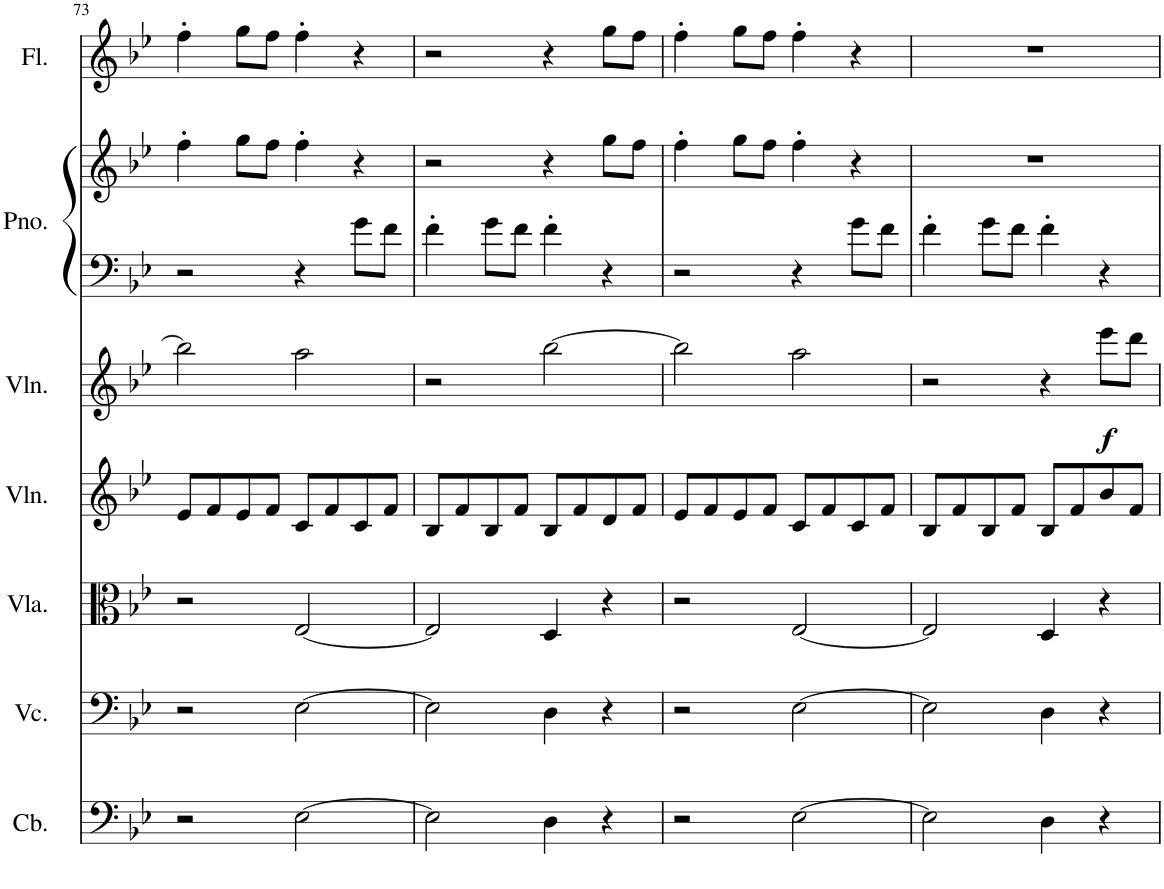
**kern	**kern	**kern	**kern	**kern	**dynam	**kern	**kern	**kern
*part7	*part6	*part5	*part4	*part3	*part3	*part2	*part2	*part1
*staff8	*staff7	*staff6	*staff5	*staff4	*staff4	*staff3	*staff2	*staff1
*I"Contrabass	*I"Violoncello	*I"Viola	*I"Violin	*I"Violin	*	*I"Piano	*	*I"Flute
*I'Cb.	*I'Vc.	*I'Vla.	*I'Vln.	*I'Vln.	*	*I'Pno.	*	*I'Fl.
!!LO:PB:g=z
*clefF4	*clefF4	*clefC3	*clefG2	*clefG2	*	*clefF4	*clefG2	*clefG2
*Trd7c12	*	*	*	*	*	*	*	*
*k[b-e-]	*k[b-e-]	*k[b-e-]	*k[b-e-]	*k[b-e-]	*	*k[b-e-]	*k[b-e-]	*k[b-e-]
*M2/2	*M2/2	*M2/2	*M2/2	*M2/2	*	*M2/2	*M2/2	*M2/2
*met(c|)	*met(c|)	*met(c|)	*met(c|)	*met(c|)	*	*met(c|)	*met(c|)	*met(c|)
=73	=73	=73	=73	=73	=73	=73	=73	=73
2r	2r	2r	8e-/L	2bb-\]	.	2r	4ff'\	4ff'\
.	.	.	8f/	.	.	.	.	.
.	.	.	8e-/	.	.	.	8gg\L	8gg\L
.	.	.	8f/J	.	.	.	8ff\J	8ff\J
[2E-\	[2E-\	[2E-/	8c/L	2aa\	.	4r	4ff'\	4ff'\
.	.	.	8f/	.	.	.	.	.
.	.	.	8c/	.	.	8g\L	4r	4r
.	.	.	8f/J	.	.	8f\J	.	.
=74	=74	=74	=74	=74	=74	=74	=74	=74
2E-\]	2E-\]	2E-/]	8B-/L	2r	.	4f'\	2r	2r
.	.	.	8f/	.	.	.	.	.
.	.	.	8B-/	.	.	8g\L	.	.
.	.	.	8f/J	.	.	8f\J	.	.
4D\	4D\	4D/	8B-/L	[2bb-\	.	4f'\	4r	4r
.	.	.	8f/	.	.	.	.	.
4r	4r	4r	8d/	.	.	4r	8gg\L	8gg\L
.	.	.	8f/J	.	.	.	8ff\J	8ff\J
=75	=75	=75	=75	=75	=75	=75	=75	=75
2r	2r	2r	8e-/L	2bb-\]	.	2r	4ff'\	4ff'\
.	.	.	8f/	.	.	.	.	.
.	.	.	8e-/	.	.	.	8gg\L	8gg\L
.	.	.	8f/J	.	.	.	8ff\J	8ff\J
[2E-\	[2E-\	[2E-/	8c/L	2aa\	.	4r	4ff'\	4ff'\
.	.	.	8f/	.	.	.	.	.
.	.	.	8c/	.	.	8g\L	4r	4r
.	.	.	8f/J	.	.	8f\J	.	.
=76	=76	=76	=76	=76	=76	=76	=76	=76
2E-\]	2E-\]	2E-/]	8B-/L	2r	.	4f'\	1r	1r
.	.	.	8f/	.	.	.	.	.
.	.	.	8B-/	.	.	8g\L	.	.
.	.	.	8f/J	.	.	8f\J	.	.
4D\	4D\	4D/	8B-/L	4r	.	4f'\	.	.
.	.	.	8f/	.	.	.	.	.
!	!	!	!	!	!LO:DY:b	!	!	!
4r	4r	4r	8b-/	8eee-\L	f	4r	.	.
.	.	.	8f/J	8ddd\J	.	.	.	.
=	=	=	=	=	=	=	=	=
*-	*-	*-	*-	*-	*-	*-	*-	*-
